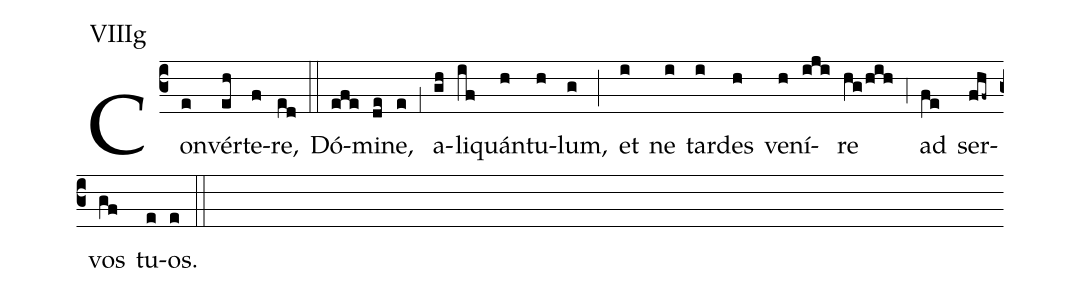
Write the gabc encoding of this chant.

annotation: VIIIg;
%%
(c3) Con(e)vér(eh)te(f)re,(ed) (::) Dó(efe)mi(de)ne,(e) (;1) a(gh)li(if)quán(h)tu(h)lum,(g) (;) et(i) ne(i) tar(i)des(h) ve(h)ní(iji)re(hg/hih) (;4) ad(fe) ser(fhf~)vos(gf) tu(e)os.(e) (::)
